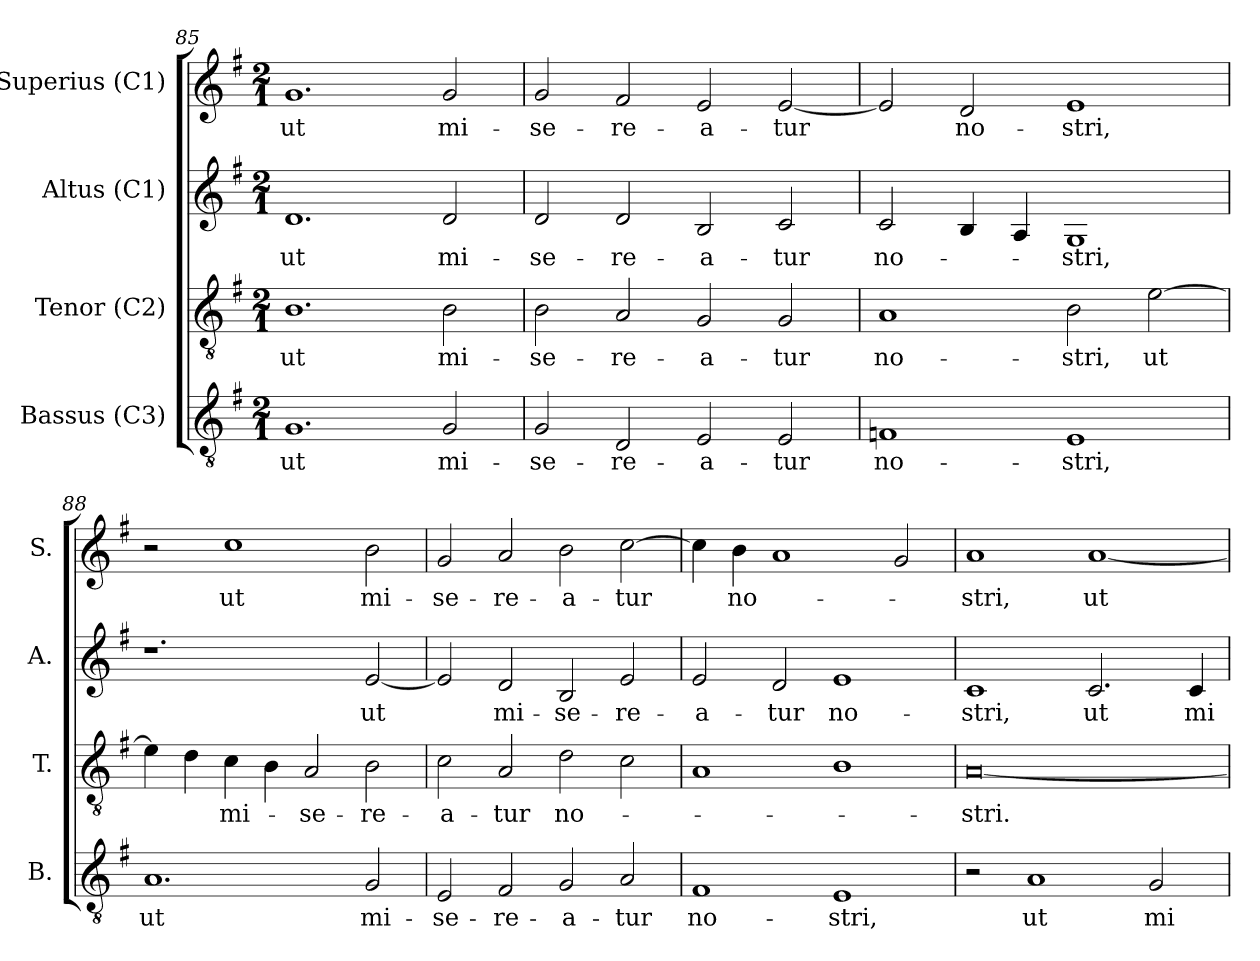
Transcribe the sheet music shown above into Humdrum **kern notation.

**kern	**text	**kern	**text	**kern	**text	**kern	**text
*part4	*part4	*part3	*part3	*part2	*part2	*part1	*part1
*staff4	*staff4	*staff3	*staff3	*staff2	*staff2	*staff1	*staff1
*I"Bassus (C3)	*	*I"Tenor (C2)	*	*I"Altus (C1)	*	*I"Superius (C1)	*
*I'B.	*	*I'T.	*	*I'A.	*	*I'S.	*
*clefGv2	*	*clefGv2	*	*clefG2	*	*clefG2	*
*	*	*ITrd7c12	*	*ITrd7c12	*	*	*
*k[f#]	*	*k[f#]	*	*k[f#]	*	*k[f#]	*
*G:	*	*G:	*	*G:	*	*G:	*
*M2/1	*	*M2/1	*	*M2/1	*	*M2/1	*
=85	=85	=85	=85	=85	=85	=85	=85
!	!LO:LY:b:color=#000000	!	!	!	!	!	!
!	!	!	!LO:LY:b:color=#000000	!	!	!	!
!	!	!	!	!	!LO:LY:b:color=#000000	!	!
!	!	!	!	!	!	!	!LO:LY:b:color=#000000
1.Gi	ut	1.BBi	ut	1.Di	ut	1.gi	ut
!	!LO:LY:b:color=#000000	!	!	!	!	!	!
!	!	!	!LO:LY:b:color=#000000	!	!	!	!
!	!	!	!	!	!LO:LY:b:color=#000000	!	!
!	!	!	!	!	!	!	!LO:LY:b:color=#000000
2Gi/	mi-	2BBi\	mi-	2Di/	mi-	2gi/	mi-
!!LO:PB:g=z
=86	=86	=86	=86	=86	=86	=86	=86
!	!LO:LY:b:color=#000000	!	!	!	!	!	!
!	!	!	!LO:LY:b:color=#000000	!	!	!	!
!	!	!	!	!	!LO:LY:b:color=#000000	!	!
!	!	!	!	!	!	!	!LO:LY:b:color=#000000
2Gi/	-se-	2BBi\	-se-	2Di/	-se-	2gi/	-se-
!	!LO:LY:b:color=#000000	!	!	!	!	!	!
!	!	!	!LO:LY:b:color=#000000	!	!	!	!
!	!	!	!	!	!LO:LY:b:color=#000000	!	!
!	!	!	!	!	!	!	!LO:LY:b:color=#000000
2Di/	-re-	2AAi/	-re-	2Di/	-re-	2f#i/	-re-
!	!LO:LY:b:color=#000000	!	!	!	!	!	!
!	!	!	!LO:LY:b:color=#000000	!	!	!	!
!	!	!	!	!	!LO:LY:b:color=#000000	!	!
!	!	!	!	!	!	!	!LO:LY:b:color=#000000
2Ei/	-a-	2GGi/	-a-	2BBi/	-a-	2ei/	-a-
!	!LO:LY:b:color=#000000	!	!	!	!	!	!
!	!	!	!LO:LY:b:color=#000000	!	!	!	!
!	!	!	!	!	!LO:LY:b:color=#000000	!	!
!	!	!	!	!	!	!	!LO:LY:b:color=#000000
2Ei/	-tur	2GGi/	-tur	2Ci/	-tur	[2ei/	-tur
=87	=87	=87	=87	=87	=87	=87	=87
!	!LO:LY:b:color=#000000	!	!	!	!	!	!
!	!	!	!LO:LY:b:color=#000000	!	!	!	!
!	!	!	!	!	!LO:LY:b:color=#000000	!	!
1Fni	no-	1AAi	no-	2Ci/	no-	2ei/]	.
!	!	!	!	!	!	!	!LO:LY:b:color=#000000
.	.	.	.	4BBi/	.	2di/	no-
.	.	.	.	4AAi/	.	.	.
!	!LO:LY:b:color=#000000	!	!	!	!	!	!
!	!	!	!LO:LY:b:color=#000000	!	!	!	!
!	!	!	!	!	!LO:LY:b:color=#000000	!	!
!	!	!	!	!	!	!	!LO:LY:b:color=#000000
1Ei	-stri,	2BBi\	-stri,	1GGi	-stri,	1ei	-stri,
!	!	!	!LO:LY:b:color=#000000	!	!	!	!
.	.	[2Ei\	ut	.	.	.	.
=88	=88	=88	=88	=88	=88	=88	=88
!	!LO:LY:b:color=#000000	!	!	!	!	!	!
1.Ai	ut	4Ei\]	.	1.r	.	2r	.
.	.	4Di\	.	.	.	.	.
!	!	!	!LO:LY:b:color=#000000	!	!	!	!
!	!	!	!	!	!	!	!LO:LY:b:color=#000000
.	.	4Ci\	mi-	.	.	1cci	ut
.	.	4BBi\	.	.	.	.	.
!	!	!	!LO:LY:b:color=#000000	!	!	!	!
.	.	2AAi/	-se-	.	.	.	.
!	!LO:LY:b:color=#000000	!	!	!	!	!	!
!	!	!	!LO:LY:b:color=#000000	!	!	!	!
!	!	!	!	!	!LO:LY:b:color=#000000	!	!
!	!	!	!	!	!	!	!LO:LY:b:color=#000000
2Gi/	mi-	2BBi\	-re-	[2Ei/	ut	2bi\	mi-
=89	=89	=89	=89	=89	=89	=89	=89
!	!LO:LY:b:color=#000000	!	!	!	!	!	!
!	!	!	!LO:LY:b:color=#000000	!	!	!	!
!	!	!	!	!	!	!	!LO:LY:b:color=#000000
2Ei/	-se-	2Ci\	-a-	2Ei/]	.	2gi/	-se-
!	!LO:LY:b:color=#000000	!	!	!	!	!	!
!	!	!	!LO:LY:b:color=#000000	!	!	!	!
!	!	!	!	!	!LO:LY:b:color=#000000	!	!
!	!	!	!	!	!	!	!LO:LY:b:color=#000000
2F#i/	-re-	2AAi/	-tur	2Di/	mi-	2ai/	-re-
!	!LO:LY:b:color=#000000	!	!	!	!	!	!
!	!	!	!LO:LY:b:color=#000000	!	!	!	!
!	!	!	!	!	!LO:LY:b:color=#000000	!	!
!	!	!	!	!	!	!	!LO:LY:b:color=#000000
2Gi/	-a-	2Di\	no-	2BBi/	-se-	2bi\	-a-
!	!LO:LY:b:color=#000000	!	!	!	!	!	!
!	!	!	!	!	!LO:LY:b:color=#000000	!	!
!	!	!	!	!	!	!	!LO:LY:b:color=#000000
2Ai/	-tur	2Ci\	.	2Ei/	-re-	[2cci\	-tur
!!LO:LB:g=z
=90	=90	=90	=90	=90	=90	=90	=90
!	!LO:LY:b:color=#000000	!	!	!	!	!	!
!	!	!	!	!	!LO:LY:b:color=#000000	!	!
1F#i	no-	1AAi	.	2Ei/	-a-	4cci\]	.
!	!	!	!	!	!	!	!LO:LY:b:color=#000000
.	.	.	.	.	.	4bi\	no-
!	!	!	!	!	!LO:LY:b:color=#000000	!	!
.	.	.	.	2Di/	-tur	1ai	.
!	!LO:LY:b:color=#000000	!	!	!	!	!	!
!	!	!	!	!	!LO:LY:b:color=#000000	!	!
1Ei	-stri,	1BBi	.	1Ei	no-	.	.
.	.	.	.	.	.	2gi/	.
=91	=91	=91	=91	=91	=91	=91	=91
!	!	!	!LO:LY:b:color=#000000	!	!	!	!
!	!	!	!	!	!LO:LY:b:color=#000000	!	!
!	!	!	!	!	!	!	!LO:LY:b:color=#000000
2r	.	[0AAi	-stri.	1Ci	-stri,	1ai	-stri,
!	!LO:LY:b:color=#000000	!	!	!	!	!	!
1Ai	ut	.	.	.	.	.	.
!	!	!	!	!	!LO:LY:b:color=#000000	!	!
!	!	!	!	!	!	!	!LO:LY:b:color=#000000
.	.	.	.	2.Ci/	ut	[1ai	ut
!	!LO:LY:b:color=#000000	!	!	!	!	!	!
2Gi/	mi-	.	.	.	.	.	.
!	!	!	!	!	!LO:LY:b:color=#000000	!	!
.	.	.	.	4Ci/	mi-	.	.
=	=	=	=	=	=	=	=
*-	*-	*-	*-	*-	*-	*-	*-
